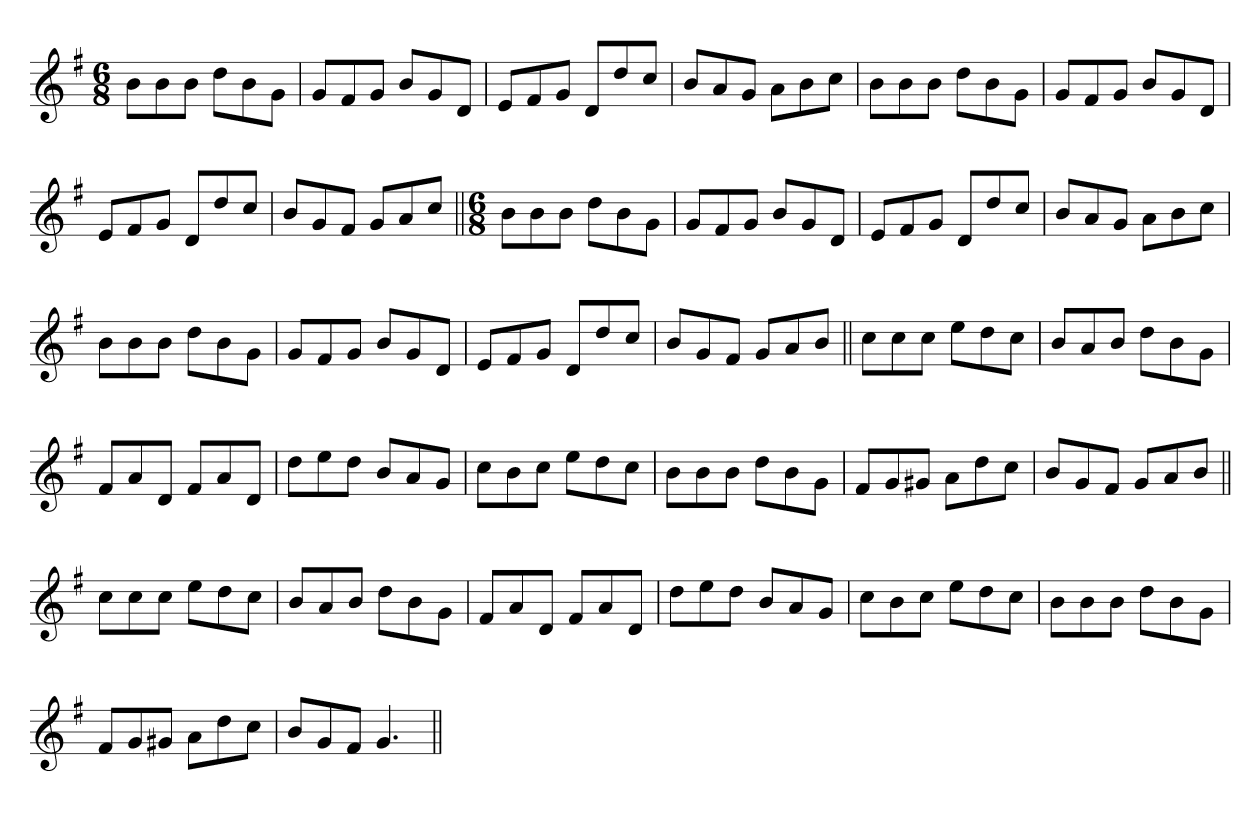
**kern
*part1
*staff1
*clefG2
*k[f#]
*G:
*M6/8
=1
8bL
8b
8bJ
8ddL
8b
8gJ
=
8gL
8f#
8gJ
8bL
8g
8dJ
=
8eL
8f#
8gJ
8dL
8dd
8ccJ
=
8bL
8a
8gJ
8aL
8b
8ccJ
=
8bL
8b
8bJ
8ddL
8b
8gJ
=
8gL
8f#
8gJ
8bL
8g
8dJ
=
8eL
8f#
8gJ
8dL
8dd
8ccJ
=
8bL
8g
8f#J
8gL
8a
8ccJ
=||
*M6/8
8bL
8b
8bJ
8ddL
8b
8gJ
=
8gL
8f#
8gJ
8bL
8g
8dJ
=
8eL
8f#
8gJ
8dL
8dd
8ccJ
=
8bL
8a
8gJ
8aL
8b
8ccJ
=
8bL
8b
8bJ
8ddL
8b
8gJ
=
8gL
8f#
8gJ
8bL
8g
8dJ
=
8eL
8f#
8gJ
8dL
8dd
8ccJ
=
8bL
8g
8f#J
8gL
8a
8bJ
=||
8ccL
8cc
8ccJ
8eeL
8dd
8ccJ
=
8bL
8a
8bJ
8ddL
8b
8gJ
=
8f#L
8a
8dJ
8f#L
8a
8dJ
=
8ddL
8ee
8ddJ
8bL
8a
8gJ
=
8ccL
8b
8ccJ
8eeL
8dd
8ccJ
=
8bL
8b
8bJ
8ddL
8b
8gJ
=
8f#L
8g
8g#XJ
8aL
8dd
8ccJ
=
8bL
8g
8f#J
8gL
8a
8bJ
=||
8ccL
8cc
8ccJ
8eeL
8dd
8ccJ
=
8bL
8a
8bJ
8ddL
8b
8gJ
=
8f#L
8a
8dJ
8f#L
8a
8dJ
=
8ddL
8ee
8ddJ
8bL
8a
8gJ
=
8ccL
8b
8ccJ
8eeL
8dd
8ccJ
=
8bL
8b
8bJ
8ddL
8b
8gJ
=
8f#L
8g
8g#XJ
8aL
8dd
8ccJ
=
8bL
8g
8f#J
4.g
=||
*-
